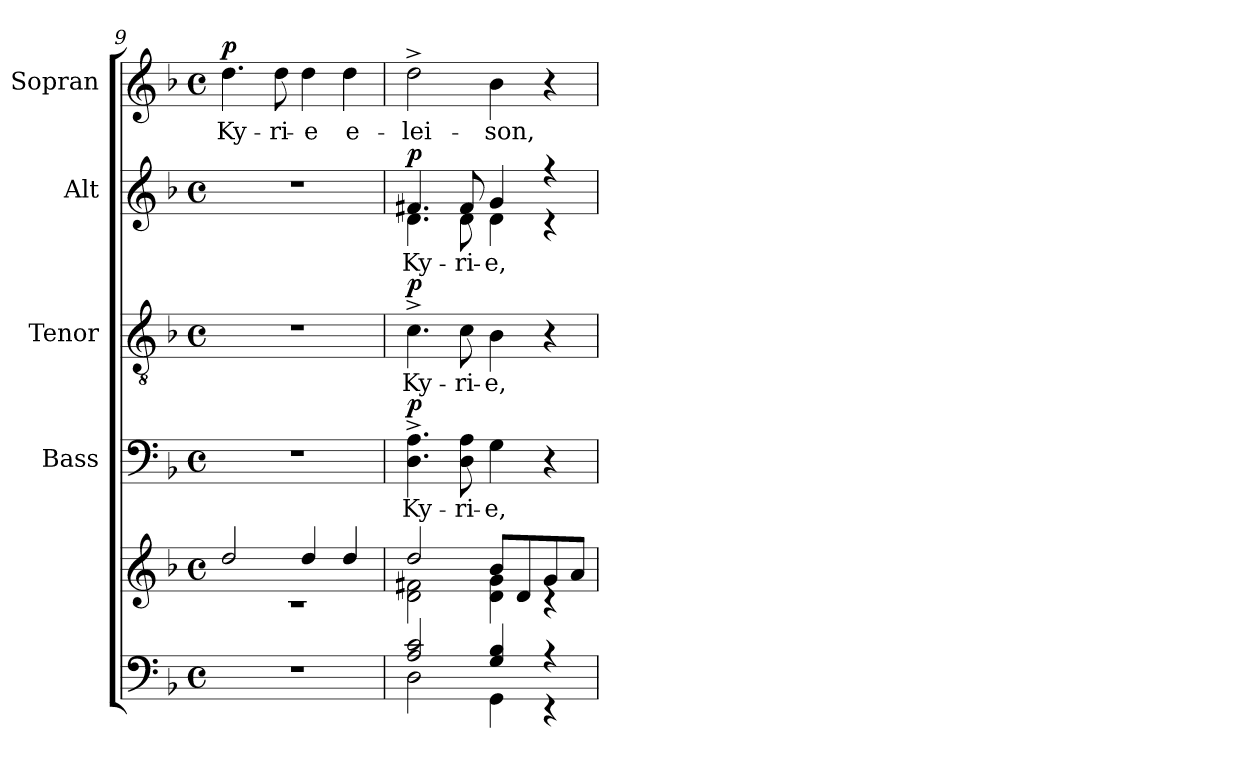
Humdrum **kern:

**kern	**kern	**kern	**text	**dynam	**kern	**text	**dynam	**kern	**text	**dynam	**kern	**text	**dynam
*part5	*part5	*part4	*part4	*part4	*part3	*part3	*part3	*part2	*part2	*part2	*part1	*part1	*part1
*staff6	*staff5	*staff4	*staff4	*staff4	*staff3	*staff3	*staff3	*staff2	*staff2	*staff2	*staff1	*staff1	*staff1
*	*	*I"Bass	*	*	*I"Tenor	*	*	*I"Alt	*	*	*I"Sopran	*	*
*	*	*I'B.	*	*	*I'T.	*	*	*I'A.	*	*	*I'S.	*	*
!!LO:LB:g=z
*clefF4	*clefG2	*clefF4	*	*	*clefGv2	*	*	*clefG2	*	*	*clefG2	*	*
*k[b-]	*k[b-]	*k[b-]	*	*	*k[b-]	*	*	*k[b-]	*	*	*k[b-]	*	*
*F:	*F:	*F:	*	*	*F:	*	*	*F:	*	*	*F:	*	*
*M4/4	*M4/4	*M4/4	*	*	*M4/4	*	*	*M4/4	*	*	*M4/4	*	*
*met(c)	*met(c)	*met(c)	*	*	*met(c)	*	*	*met(c)	*	*	*met(c)	*	*
=9	=9	=9	=9	=9	=9	=9	=9	=9	=9	=9	=9	=9	=9
*	*^	*	*	*	*	*	*	*	*	*	*	*	*
!	!	!	!	!	!	!	!	!	!	!	!	!	!LO:LY:b	!LO:DY:a
1r	2dd/	1rc	1r	.	.	1r	.	.	1r	.	.	4.dd\	Ky-	p
!	!	!	!	!	!	!	!	!	!	!	!	!	!LO:LY:b	!
.	.	.	.	.	.	.	.	.	.	.	.	8dd\	-ri-	.
!	!	!	!	!	!	!	!	!	!	!	!	!	!LO:LY:b	!
.	4dd/	.	.	.	.	.	.	.	.	.	.	4dd\	-e	.
!	!	!	!	!	!	!	!	!	!	!	!	!	!LO:LY:b	!
.	4dd/	.	.	.	.	.	.	.	.	.	.	4dd\	e-	.
=10	=10	=10	=10	=10	=10	=10	=10	=10	=10	=10	=10	=10	=10	=10
*^	*	*	*	*	*	*	*	*	*	*	*	*	*	*
!	!	!	!	!	!LO:LY:b	!LO:DY:a	!	!LO:LY:b	!LO:DY:a	!	!LO:LY:b	!LO:DY:a	!	!LO:LY:b	!
*	*	*	*	*	*	*	*	*	*	*^	*	*	*	*	*
2A/ 2c/	2D\	2dd/	2d\ 2f#X\	4.D\^> 4.A\^>	Ky-	p	4.c^>\	Ky-	p	4.f#X/	4.d\	Ky-	p	2dd^>\	-lei-	.
!	!	!	!	!	!LO:LY:b	!	!	!LO:LY:b	!	!	!	!LO:LY:b	!	!	!	!
.	.	.	.	8D\ 8A\	-ri-	.	8c\	-ri-	.	8f#/	8d\	-ri-	.	.	.	.
!	!	!	!	!	!LO:LY:b	!	!	!LO:LY:b	!	!	!	!LO:LY:b	!	!	!LO:LY:b	!
4G/ 4B-/	4GG\	8b-/L	4d\ 4g\	4G\	-e,	.	4B-\	-e,	.	4g/	4d\	-e,	.	4b-\	-son,	.
.	.	8d/	.	.	.	.	.	.	.	.	.	.	.	.	.	.
4r	4r	8g/	4rc	4r	.	.	4r	.	.	4r	4r	.	.	4r	.	.
.	.	8a/J	.	.	.	.	.	.	.	.	.	.	.	.	.	.
*v	*v	*	*	*	*	*	*	*	*	*v	*v	*	*	*	*	*
*	*v	*v	*	*	*	*	*	*	*	*	*	*	*	*
=	=	=	=	=	=	=	=	=	=	=	=	=	=
*-	*-	*-	*-	*-	*-	*-	*-	*-	*-	*-	*-	*-	*-
